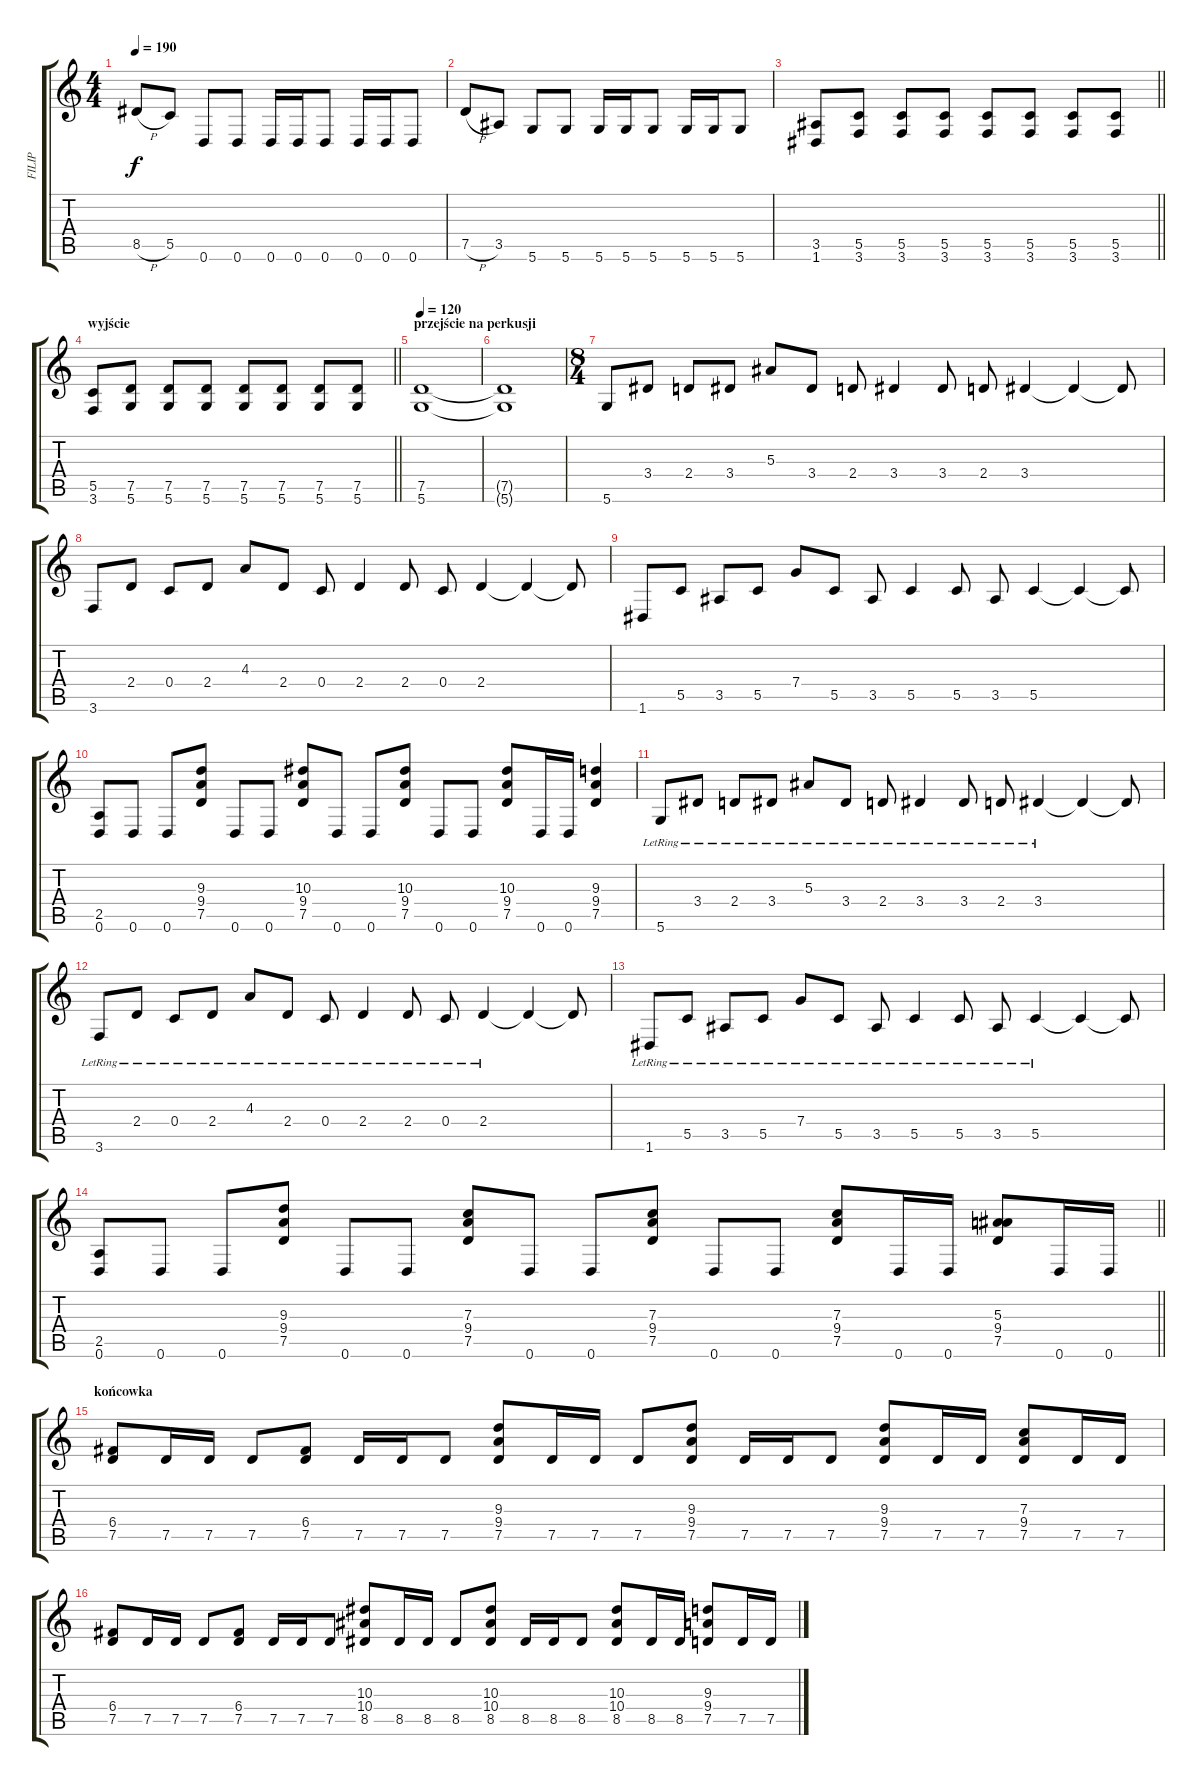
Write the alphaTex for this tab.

\track ("FILIP" "FILIP") {instrument distortionguitar}
\staff {score tabs}
\tuning (D4 A3 F3 C3 G2 D2) {hide}
\ts (4 4)
\tempo 190
\clef g2
\ks c
8.5{h}.8{dy f} 5.5.8 0.6.8 0.6.8 0.6.16 0.6.16 0.6.8 0.6.16 0.6.16 0.6.8 |
7.5{h}.8 3.5.8 5.6.8 5.6.8 5.6.16 5.6.16 5.6.8 5.6.16 5.6.16 5.6.8 |
\barLineRight lightlight
(3.5 1.6).8 (5.5 3.6).8 (5.5 3.6).8 (5.5 3.6).8 (5.5 3.6).8 (5.5 3.6).8 (5.5 3.6).8 (5.5 3.6).8 |
\section ("" "wyjście")
\barLineRight lightlight
(5.5 3.6).8 (7.5 5.6).8 (7.5 5.6).8 (7.5 5.6).8 (7.5 5.6).8 (7.5 5.6).8 (7.5 5.6).8 (7.5 5.6).8 |
\section ("" "przejście na perkusji")
\tempo 120
(7.5 5.6).1 |
(7.5{t} 5.6{t}).1 |
\ts (8 4)
5.6.8 3.4.8 2.4.8 3.4.8 5.3.8 3.4.8 2.4.8 3.4.4 3.4.8 2.4.8 3.4.4 3.4{t}.4 3.4{t}.8 |
3.6.8 2.4.8 0.4.8 2.4.8 4.3.8 2.4.8 0.4.8 2.4.4 2.4.8 0.4.8 2.4.4 2.4{t}.4 2.4{t}.8 |
1.6.8 5.5.8 3.5.8 5.5.8 7.4.8 5.5.8 3.5.8 5.5.4 5.5.8 3.5.8 5.5.4 5.5{t}.4 5.5{t}.8 |
(2.5 0.6).8 0.6.8 0.6.8 (9.3 9.4 7.5).8 0.6.8 0.6.8 (10.3 9.4 7.5).8 0.6.8 0.6.8 (10.3 9.4 7.5).8 0.6.8 0.6.8 (10.3 9.4 7.5).8 0.6.16 0.6.16 (9.3 9.4 7.5).4 |
5.6{lr}.8 3.4{lr}.8 2.4{lr}.8 3.4{lr}.8 5.3{lr}.8 3.4{lr}.8 2.4{lr}.8 3.4{lr}.4 3.4{lr}.8 2.4{lr}.8 3.4{lr}.4 3.4{t}.4 3.4{t}.8 |
3.6{lr}.8 2.4{lr}.8 0.4{lr}.8 2.4{lr}.8 4.3{lr}.8 2.4{lr}.8 0.4{lr}.8 2.4{lr}.4 2.4{lr}.8 0.4{lr}.8 2.4{lr}.4 2.4{t}.4 2.4{t}.8 |
1.6{lr}.8 5.5{lr}.8 3.5{lr}.8 5.5{lr}.8 7.4{lr}.8 5.5{lr}.8 3.5{lr}.8 5.5{lr}.4 5.5{lr}.8 3.5{lr}.8 5.5{lr}.4 5.5{t}.4 5.5{t}.8 |
\barLineRight lightlight
(2.5 0.6).8 0.6.8 0.6.8 (9.3 9.4 7.5).8 0.6.8 0.6.8 (7.3 9.4 7.5).8 0.6.8 0.6.8 (7.3 9.4 7.5).8 0.6.8 0.6.8 (7.3 9.4 7.5).8 0.6.16 0.6.16 (5.3 9.4 7.5).8 0.6.16 0.6.16 |
\section ("" "końcowka")
(6.4 7.5).8 7.5.16 7.5.16 7.5.8 (6.4 7.5).8 7.5.16 7.5.16 7.5.8 (9.3 9.4 7.5).8 7.5.16 7.5.16 7.5.8 (9.3 9.4 7.5).8 7.5.16 7.5.16 7.5.8 (9.3 9.4 7.5).8 7.5.16 7.5.16 (7.3 9.4 7.5).8 7.5.16 7.5.16 |
(6.4 7.5).8 7.5.16 7.5.16 7.5.8 (6.4 7.5).8 7.5.16 7.5.16 7.5.8 (10.3 10.4 8.5).8 8.5.16 8.5.16 8.5.8 (10.3 10.4 8.5).8 8.5.16 8.5.16 8.5.8 (10.3 10.4 8.5).8 8.5.16 8.5.16 (9.3 9.4 7.5).8 7.5.16 7.5.16
